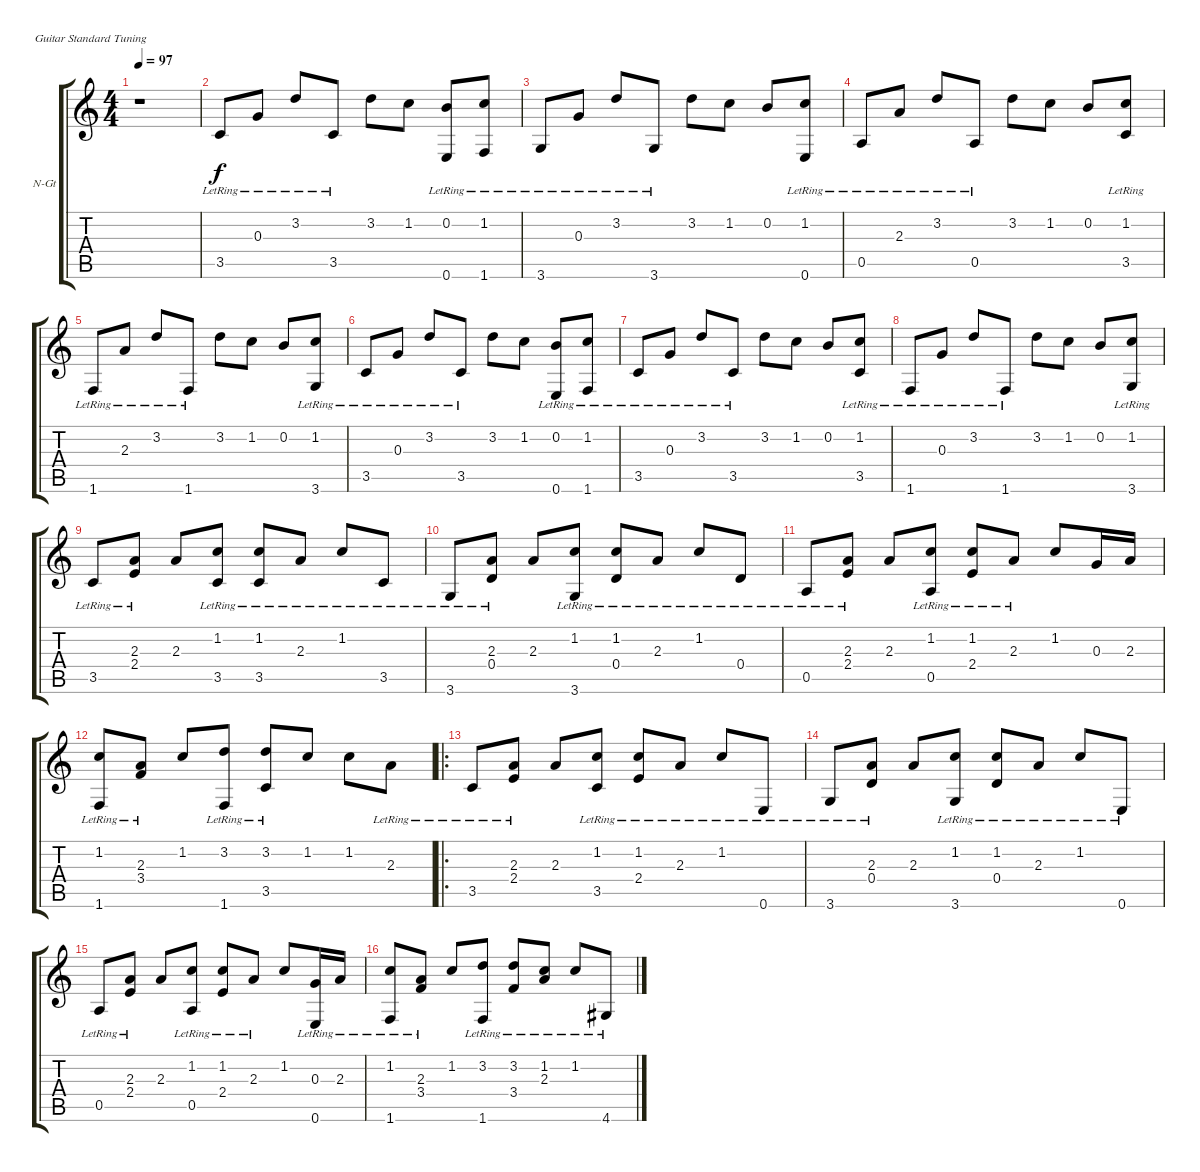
\bracketExtendMode groupsimilarinstruments
\firstSystemTrackNameOrientation horizontal
\otherSystemsTrackNameOrientation horizontal
\track ("­µ­y 1" "N-Gt") {instrument acousticguitarnylon}
\staff {score tabs}
\tuning (E4 B3 G3 D3 A2 E2)
\ts (4 4)
\tempo 97
\clef g2
\ks c
r.1{dy f instrument acousticguitarnylon} |
3.5{lr}.8 0.3{lr}.8 3.2{lr}.8 3.5{lr}.8 3.2.8 1.2.8 (0.2 0.6{lr}).8 (1.2 1.6{lr}).8 |
3.6{lr}.8 0.3{lr}.8 3.2{lr}.8 3.6{lr}.8 3.2.8 1.2.8 0.2.8 (1.2{lr} 0.6{lr}).8 |
0.5{lr}.8 2.3{lr}.8 3.2{lr}.8 0.5{lr}.8 3.2.8 1.2.8 0.2.8 (1.2{lr} 3.5{lr}).8 |
1.6{lr}.8 2.3{lr}.8 3.2{lr}.8 1.6{lr}.8 3.2.8 1.2.8 0.2.8 (1.2 3.6{lr}).8 |
3.5{lr}.8 0.3{lr}.8 3.2{lr}.8 3.5{lr}.8 3.2.8 1.2.8 (0.2 0.6{lr}).8 (1.2 1.6{lr}).8 |
3.5{lr}.8 0.3{lr}.8 3.2{lr}.8 3.5{lr}.8 3.2.8 1.2.8 0.2.8 (1.2{lr} 3.5{lr}).8 |
1.6{lr}.8 0.3{lr}.8 3.2{lr}.8 1.6{lr}.8 3.2.8 1.2.8 0.2.8 (1.2 3.6{lr}).8 |
3.5{lr}.8 (2.3 2.4{lr}).8 2.3.8 (1.2 3.5{lr}).8 (1.2{lr} 3.5{lr}).8 2.3{lr}.8 1.2{lr}.8 3.5{lr}.8 |
3.6{lr}.8 (2.3 0.4{lr}).8 2.3.8 (1.2 3.6{lr}).8 (1.2 0.4{lr}).8 2.3{lr}.8 1.2{lr}.8 0.4{lr}.8 |
0.5{lr}.8 (2.3 2.4{lr}).8 2.3.8 (1.2 0.5{lr}).8 (1.2 2.4{lr}).8 2.3{lr}.8 1.2.8 0.3.16 2.3.16 |
(1.2{lr} 1.6{lr}).8 (2.3{lr} 3.4{lr}).8 1.2.8 (3.2 1.6{lr}).8 (3.2 3.5{lr}).8 1.2.8 1.2.8 2.3{lr}.8 |
\ro
3.5{lr}.8 (2.3 2.4{lr}).8 2.3.8 (1.2 3.5{lr}).8 (1.2 2.4{lr}).8 2.3{lr}.8 1.2{lr}.8 0.6{lr}.8 |
3.6{lr}.8 (2.3 0.4{lr}).8 2.3.8 (1.2 3.6{lr}).8 (1.2 0.4{lr}).8 2.3{lr}.8 1.2{lr}.8 0.6{lr}.8 |
0.5{lr}.8 (2.3 2.4{lr}).8 2.3.8 (1.2 0.5{lr}).8 (1.2 2.4{lr}).8 2.3{lr}.8 1.2.8 (0.3 0.6{lr}).16 2.3{lr}.16 |
(1.2 1.6{lr}).8 (2.3 3.4{lr}).8 1.2.8 (3.2 1.6{lr}).8 (3.2 3.4{lr}).8 (1.2 2.3{lr}).8 1.2{lr}.8 4.6{lr}.8
